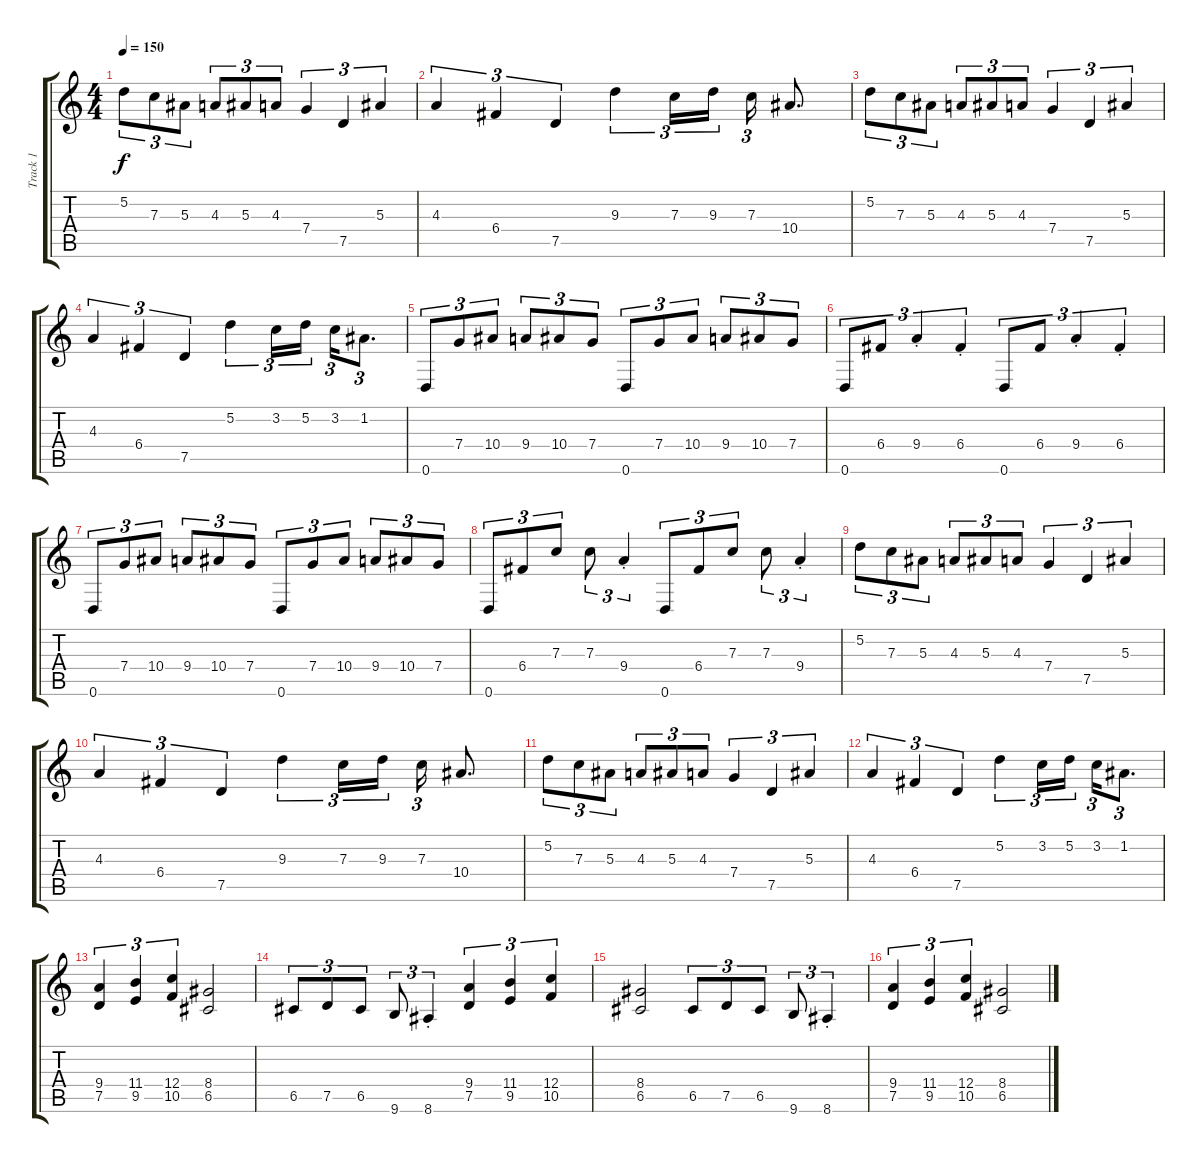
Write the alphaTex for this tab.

\track ("Track 1" "Track 1") {instrument distortionguitar}
\staff {score tabs}
\tuning (D4 A3 F3 C3 G2 D2) {hide}
\ts (4 4)
\tempo 150
\clef g2
\ks c
5.2.8{tu (3 2) dy f} 7.3.8{tu (3 2)} 5.3.8{tu (3 2)} 4.3.8{tu (3 2)} 5.3.8{tu (3 2)} 4.3.8{tu (3 2)} 7.4.4{tu (3 2)} 7.5.4{tu (3 2)} 5.3.4{tu (3 2)} |
4.3.4{tu (3 2)} 6.4.4{tu (3 2)} 7.5.4{tu (3 2)} 9.3.4{tu (3 2)} 7.3.16{tu (3 2)} 9.3.16{tu (3 2)} 7.3.16{tu (3 2)} 10.4.8{d} |
5.2.8{tu (3 2)} 7.3.8{tu (3 2)} 5.3.8{tu (3 2)} 4.3.8{tu (3 2)} 5.3.8{tu (3 2)} 4.3.8{tu (3 2)} 7.4.4{tu (3 2)} 7.5.4{tu (3 2)} 5.3.4{tu (3 2)} |
4.3.4{tu (3 2)} 6.4.4{tu (3 2)} 7.5.4{tu (3 2)} 5.2.4{tu (3 2)} 3.2.16{tu (3 2)} 5.2.16{tu (3 2)} 3.2.16{tu (3 2)} 1.2.8{d tu (3 2)} |
0.6.8{tu (3 2)} 7.4.8{tu (3 2)} 10.4.8{tu (3 2)} 9.4.8{tu (3 2)} 10.4.8{tu (3 2)} 7.4.8{tu (3 2)} 0.6.8{tu (3 2)} 7.4.8{tu (3 2)} 10.4.8{tu (3 2)} 9.4.8{tu (3 2)} 10.4.8{tu (3 2)} 7.4.8{tu (3 2)} |
0.6.8{tu (3 2)} 6.4.8{tu (3 2)} 9.4{st}.4{tu (3 2)} 6.4{st}.4{tu (3 2)} 0.6.8{tu (3 2)} 6.4.8{tu (3 2)} 9.4{st}.4{tu (3 2)} 6.4{st}.4{tu (3 2)} |
0.6.8{tu (3 2)} 7.4.8{tu (3 2)} 10.4.8{tu (3 2)} 9.4.8{tu (3 2)} 10.4.8{tu (3 2)} 7.4.8{tu (3 2)} 0.6.8{tu (3 2)} 7.4.8{tu (3 2)} 10.4.8{tu (3 2)} 9.4.8{tu (3 2)} 10.4.8{tu (3 2)} 7.4.8{tu (3 2)} |
0.6.8{tu (3 2)} 6.4.8{tu (3 2)} 7.3.8{tu (3 2)} 7.3.8{tu (3 2)} 9.4{st}.4{tu (3 2)} 0.6.8{tu (3 2)} 6.4.8{tu (3 2)} 7.3.8{tu (3 2)} 7.3.8{tu (3 2)} 9.4{st}.4{tu (3 2)} |
5.2.8{tu (3 2)} 7.3.8{tu (3 2)} 5.3.8{tu (3 2)} 4.3.8{tu (3 2)} 5.3.8{tu (3 2)} 4.3.8{tu (3 2)} 7.4.4{tu (3 2)} 7.5.4{tu (3 2)} 5.3.4{tu (3 2)} |
4.3.4{tu (3 2)} 6.4.4{tu (3 2)} 7.5.4{tu (3 2)} 9.3.4{tu (3 2)} 7.3.16{tu (3 2)} 9.3.16{tu (3 2)} 7.3.16{tu (3 2)} 10.4.8{d} |
5.2.8{tu (3 2)} 7.3.8{tu (3 2)} 5.3.8{tu (3 2)} 4.3.8{tu (3 2)} 5.3.8{tu (3 2)} 4.3.8{tu (3 2)} 7.4.4{tu (3 2)} 7.5.4{tu (3 2)} 5.3.4{tu (3 2)} |
4.3.4{tu (3 2)} 6.4.4{tu (3 2)} 7.5.4{tu (3 2)} 5.2.4{tu (3 2)} 3.2.16{tu (3 2)} 5.2.16{tu (3 2)} 3.2.16{tu (3 2)} 1.2.8{d tu (3 2)} |
(9.4 7.5).4{tu (3 2)} (11.4 9.5).4{tu (3 2)} (12.4 10.5).4{tu (3 2)} (8.4 6.5).2 |
6.5.8{tu (3 2)} 7.5.8{tu (3 2)} 6.5.8{tu (3 2)} 9.6.8{tu (3 2)} 8.6{st}.4{tu (3 2)} (9.4 7.5).4{tu (3 2)} (11.4 9.5).4{tu (3 2)} (12.4 10.5).4{tu (3 2)} |
(8.4 6.5).2 6.5.8{tu (3 2)} 7.5.8{tu (3 2)} 6.5.8{tu (3 2)} 9.6.8{tu (3 2)} 8.6{st}.4{tu (3 2)} |
(9.4 7.5).4{tu (3 2)} (11.4 9.5).4{tu (3 2)} (12.4 10.5).4{tu (3 2)} (8.4 6.5).2
